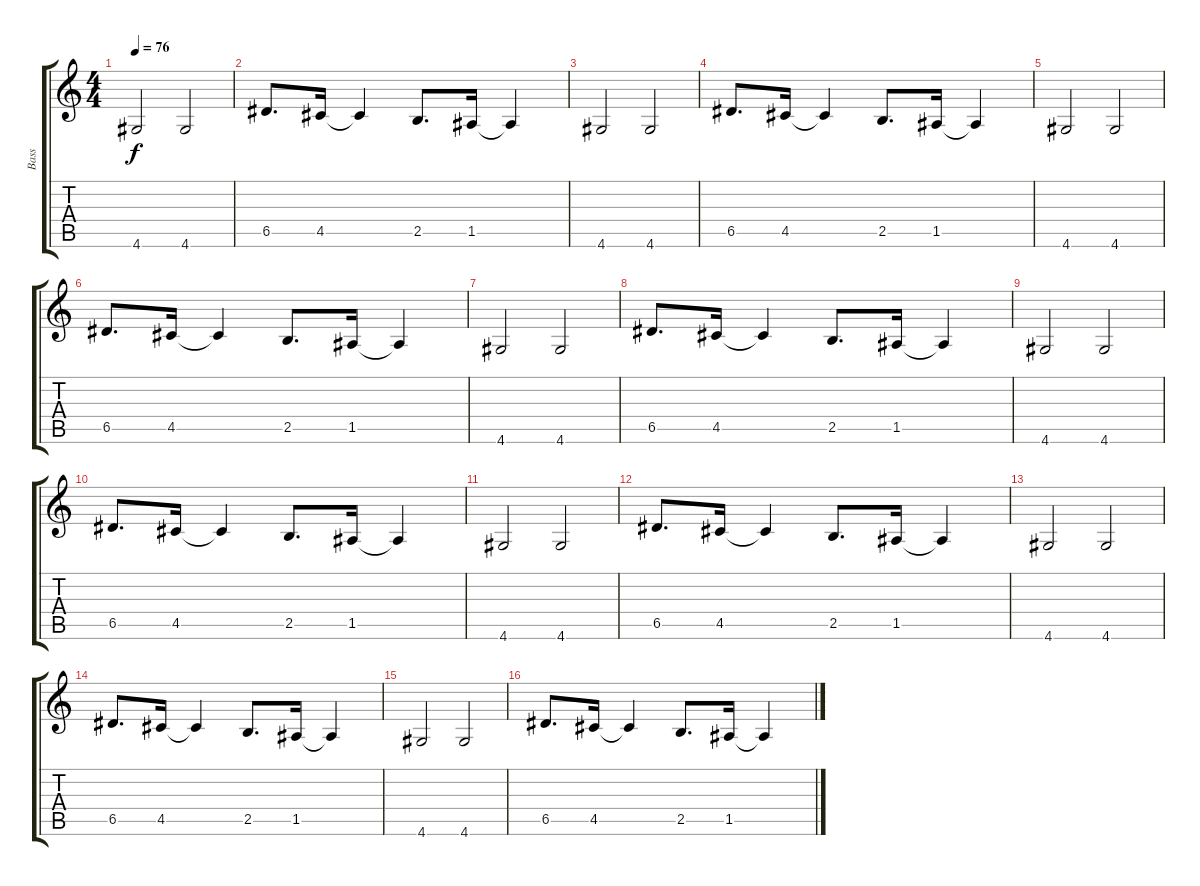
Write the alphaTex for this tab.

\track ("Bass" "Bass") {instrument electricbassfinger}
\staff {score tabs}
\tuning (E4 B3 G3 D3 A2 E2) {hide}
\ts (4 4)
\tempo 76
\clef g2
\ks c
4.6.2{dy f instrument electricbassfinger} 4.6.2 |
6.5.8{d} 4.5.16 4.5{t}.4 2.5.8{d} 1.5.16 1.5{t}.4 |
4.6.2 4.6.2 |
6.5.8{d} 4.5.16 4.5{t}.4 2.5.8{d} 1.5.16 1.5{t}.4 |
4.6.2 4.6.2 |
6.5.8{d} 4.5.16 4.5{t}.4 2.5.8{d} 1.5.16 1.5{t}.4 |
4.6.2 4.6.2 |
6.5.8{d} 4.5.16 4.5{t}.4 2.5.8{d} 1.5.16 1.5{t}.4 |
4.6.2 4.6.2 |
6.5.8{d} 4.5.16 4.5{t}.4 2.5.8{d} 1.5.16 1.5{t}.4 |
4.6.2 4.6.2 |
6.5.8{d} 4.5.16 4.5{t}.4 2.5.8{d} 1.5.16 1.5{t}.4 |
4.6.2 4.6.2 |
6.5.8{d} 4.5.16 4.5{t}.4 2.5.8{d} 1.5.16 1.5{t}.4 |
4.6.2 4.6.2 |
6.5.8{d} 4.5.16 4.5{t}.4 2.5.8{d} 1.5.16 1.5{t}.4
